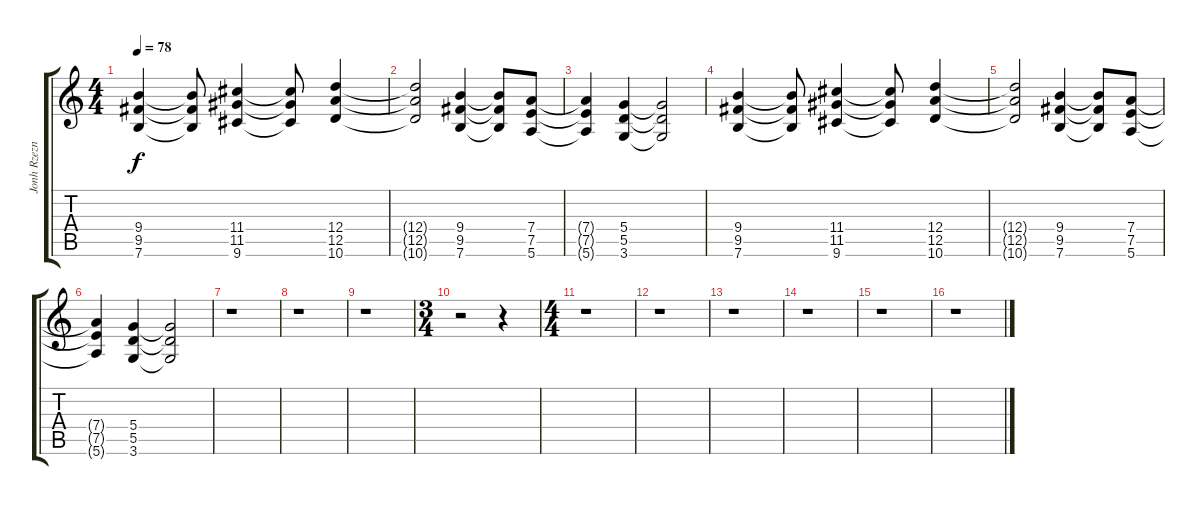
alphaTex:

\track ("Jonh Rzeznik (Distortion Guitar)" "Jonh Rzezn") {instrument distortionguitar}
\staff {score tabs}
\tuning (E4 B3 G3 D3 A2 E2) {hide}
\ts (4 4)
\tempo 78
\clef g2
\ks c
(9.4 9.5 7.6).4{dy f} (9.4{t} 9.5{t} 7.6{t}).8 (11.4 11.5 9.6).4 (11.4{t} 11.5{t} 9.6{t}).8 (12.4 12.5 10.6).4 |
(12.4{t} 12.5{t} 10.6{t}).2 (9.4 9.5 7.6).4 (9.4{t} 9.5{t} 7.6{t}).8 (7.4 7.5 5.6).8 |
(7.4{t} 7.5{t} 5.6{t}).4 (5.4 5.5 3.6).4 (5.4{t} 5.5{t} 3.6{t}).2 |
(9.4 9.5 7.6).4 (9.4{t} 9.5{t} 7.6{t}).8 (11.4 11.5 9.6).4 (11.4{t} 11.5{t} 9.6{t}).8 (12.4 12.5 10.6).4 |
(12.4{t} 12.5{t} 10.6{t}).2 (9.4 9.5 7.6).4 (9.4{t} 9.5{t} 7.6{t}).8 (7.4 7.5 5.6).8 |
(7.4{t} 7.5{t} 5.6{t}).4 (5.4 5.5 3.6).4 (5.4{t} 5.5{t} 3.6{t}).2 |
r.1 |
r.1 |
r.1 |
\ts (3 4)
r.2 r.4 |
\ts (4 4)
r.1 |
r.1 |
r.1 |
r.1 |
r.1 |
r.1
